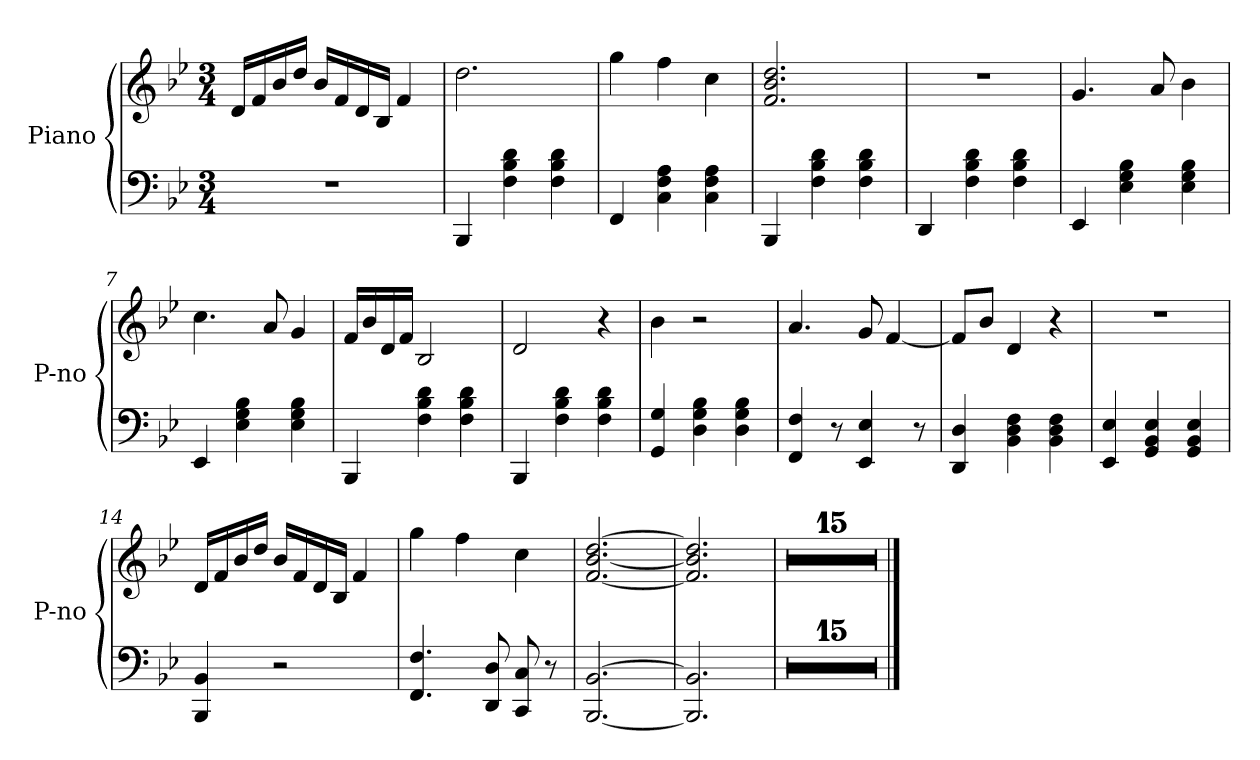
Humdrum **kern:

**kern	**kern
*part1	*part1
*staff2	*staff1
*I"Piano	*
*I'P-no	*
*clefF4	*clefG2
*k[b-e-]	*k[b-e-]
*M3/4	*M3/4
=1	=1
2.r	16d/LL
.	16f/
.	16b-/
.	16dd/JJ
.	16b-/LL
.	16f/
.	16d/
.	16B-/JJ
.	4f/
=2	=2
4BBB-/	2.dd\
4F\ 4B-\ 4d\	.
4F\ 4B-\ 4d\	.
=3	=3
4FF/	4gg\
4C\ 4F\ 4A\	4ff\
4C\ 4F\ 4A\	4cc\
=4	=4
4BBB-/	2.f/ 2.b-/ 2.dd/
4F\ 4B-\ 4d\	.
4F\ 4B-\ 4d\	.
=5	=5
4DD/	2.r
4F\ 4B-\ 4d\	.
4F\ 4B-\ 4d\	.
=6	=6
4EE-/	4.g/
4E-\ 4G\ 4B-\	.
.	8a/
4E-\ 4G\ 4B-\	4b-\
=7	=7
4EE-/	4.cc\
4E-\ 4G\ 4B-\	.
.	8a/
4E-\ 4G\ 4B-\	4g/
=8	=8
4BBB-/	16f/LL
.	16b-/
.	16d/
.	16f/JJ
4F\ 4B-\ 4d\	2B-/
4F\ 4B-\ 4d\	.
!!LO:LB:g=z
=9	=9
4BBB-/	2d/
4F\ 4B-\ 4d\	.
4F\ 4B-\ 4d\	4r
=10	=10
4GG/ 4G/	4b-\
4D\ 4G\ 4B-\	2r
4D\ 4G\ 4B-\	.
=11	=11
4FF/ 4F/	4.a/
8r	.
4EE-/ 4E-/	8g/
.	[4f/
8r	.
=12	=12
4DD/ 4D/	8f/L]
.	8b-/J
4BB-\ 4D\ 4F\	4d/
4BB-\ 4D\ 4F\	4r
=13	=13
4EE-/ 4E-/	2.r
4GG/ 4BB-/ 4E-/	.
4GG/ 4BB-/ 4E-/	.
=14	=14
4BBB-/ 4BB-/	16d/LL
.	16f/
.	16b-/
.	16dd/JJ
2r	16b-/LL
.	16f/
.	16d/
.	16B-/JJ
.	4f/
=15	=15
4.FF/ 4.F/	4gg\
.	4ff\
8DD/ 8D/	.
8CC/ 8C/	4cc\
8r	.
=16	=16
[2.BBB-/ [2.BB-/	[2.f/ [2.b-/ [2.dd/
=17	=17
2.BBB-/] 2.BB-/]	2.f/] 2.b-/] 2.dd/]
=18	=18
2.r	2.r
!!LO:LB:g=z
=19	=19
2.r	2.r
=20	=20
2.r	2.r
=21	=21
2.r	2.r
=22	=22
2.r	2.r
=23	=23
2.r	2.r
=24	=24
2.r	2.r
=25	=25
2.r	2.r
=26	=26
2.r	2.r
=27	=27
2.r	2.r
=28	=28
2.r	2.r
=29	=29
2.r	2.r
=30	=30
2.r	2.r
=31	=31
2.r	2.r
=32	=32
2.r	2.r
==	==
*-	*-
